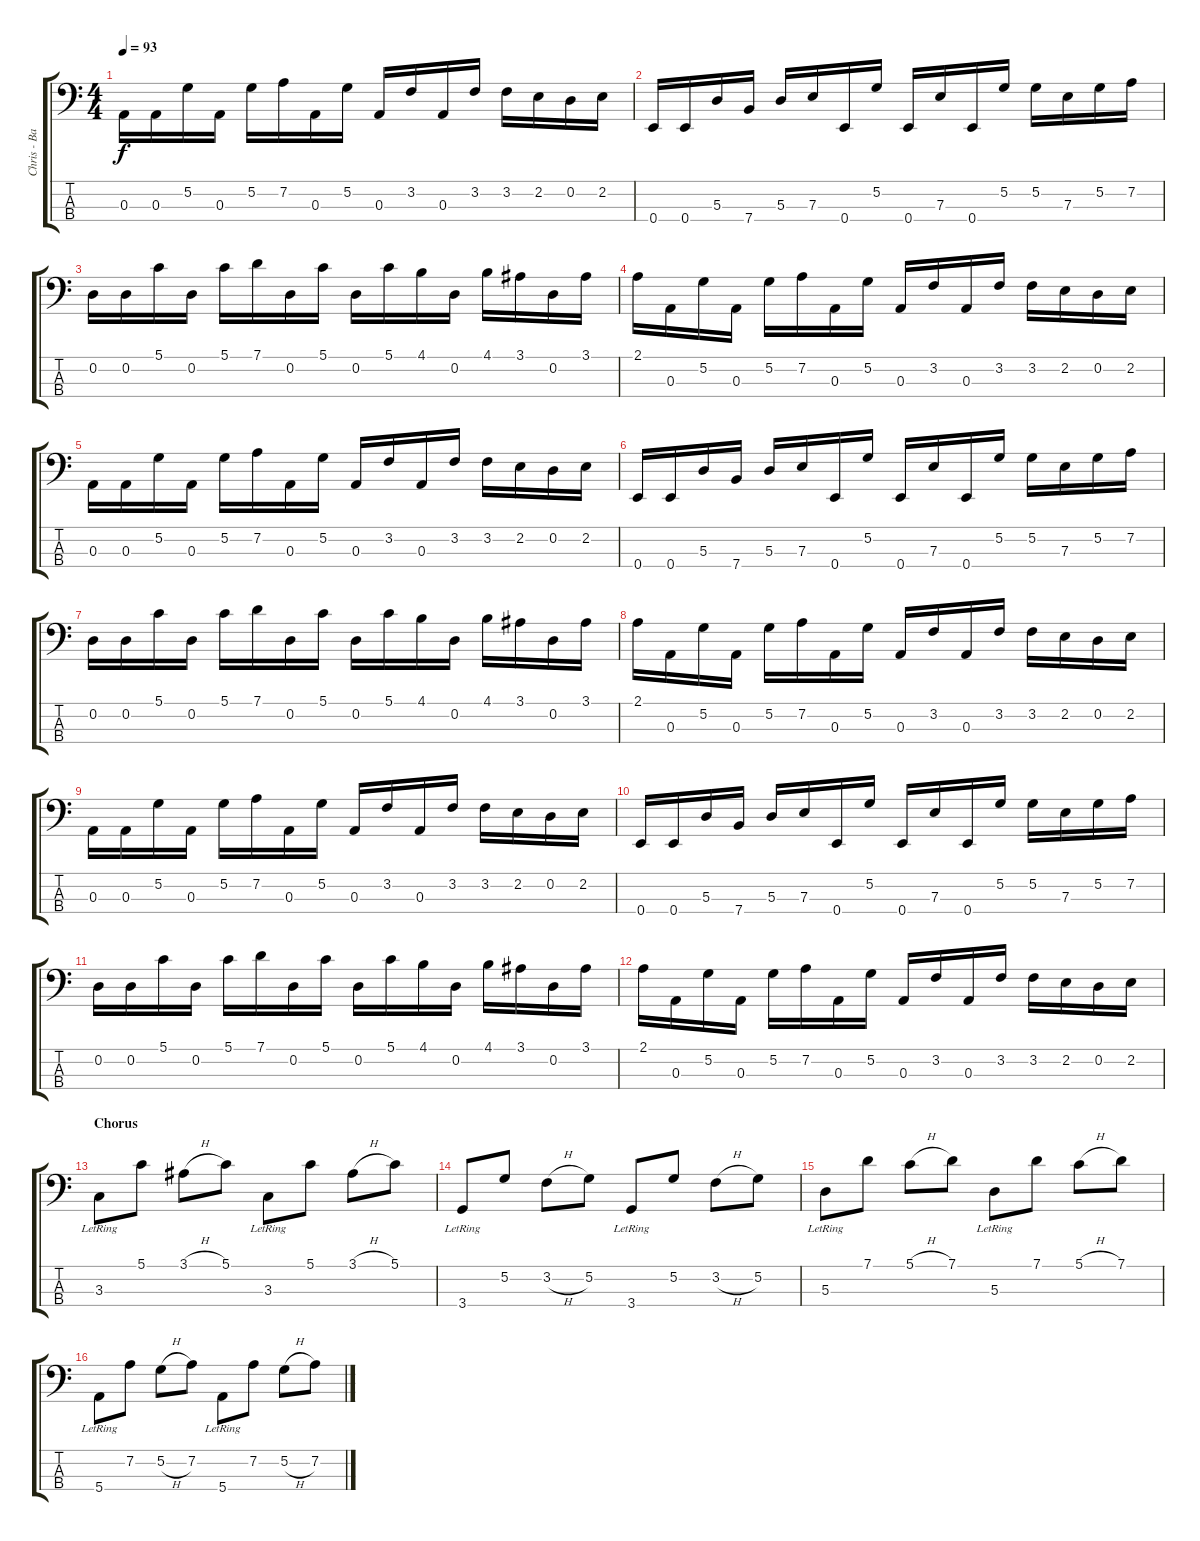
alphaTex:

\track ("Chris - Bass" "Chris - Ba") {instrument synthbass2}
\staff {score tabs}
\tuning (G2 D2 A1 E1) {hide}
\ts (4 4)
\tempo 93
\clef f4
\ks c
0.3.16{dy f} 0.3.16 5.2.16 0.3.16 5.2.16 7.2.16 0.3.16 5.2.16 0.3.16 3.2.16 0.3.16 3.2.16 3.2.16 2.2.16 0.2.16 2.2.16 |
0.4.16 0.4.16 5.3.16 7.4.16 5.3.16 7.3.16 0.4.16 5.2.16 0.4.16 7.3.16 0.4.16 5.2.16 5.2.16 7.3.16 5.2.16 7.2.16 |
0.2.16 0.2.16 5.1.16 0.2.16 5.1.16 7.1.16 0.2.16 5.1.16 0.2.16 5.1.16 4.1.16 0.2.16 4.1.16 3.1.16 0.2.16 3.1.16 |
2.1.16 0.3.16 5.2.16 0.3.16 5.2.16 7.2.16 0.3.16 5.2.16 0.3.16 3.2.16 0.3.16 3.2.16 3.2.16 2.2.16 0.2.16 2.2.16 |
0.3.16 0.3.16 5.2.16 0.3.16 5.2.16 7.2.16 0.3.16 5.2.16 0.3.16 3.2.16 0.3.16 3.2.16 3.2.16 2.2.16 0.2.16 2.2.16 |
0.4.16 0.4.16 5.3.16 7.4.16 5.3.16 7.3.16 0.4.16 5.2.16 0.4.16 7.3.16 0.4.16 5.2.16 5.2.16 7.3.16 5.2.16 7.2.16 |
0.2.16 0.2.16 5.1.16 0.2.16 5.1.16 7.1.16 0.2.16 5.1.16 0.2.16 5.1.16 4.1.16 0.2.16 4.1.16 3.1.16 0.2.16 3.1.16 |
2.1.16 0.3.16 5.2.16 0.3.16 5.2.16 7.2.16 0.3.16 5.2.16 0.3.16 3.2.16 0.3.16 3.2.16 3.2.16 2.2.16 0.2.16 2.2.16 |
0.3.16 0.3.16 5.2.16 0.3.16 5.2.16 7.2.16 0.3.16 5.2.16 0.3.16 3.2.16 0.3.16 3.2.16 3.2.16 2.2.16 0.2.16 2.2.16 |
0.4.16 0.4.16 5.3.16 7.4.16 5.3.16 7.3.16 0.4.16 5.2.16 0.4.16 7.3.16 0.4.16 5.2.16 5.2.16 7.3.16 5.2.16 7.2.16 |
0.2.16 0.2.16 5.1.16 0.2.16 5.1.16 7.1.16 0.2.16 5.1.16 0.2.16 5.1.16 4.1.16 0.2.16 4.1.16 3.1.16 0.2.16 3.1.16 |
2.1.16 0.3.16 5.2.16 0.3.16 5.2.16 7.2.16 0.3.16 5.2.16 0.3.16 3.2.16 0.3.16 3.2.16 3.2.16 2.2.16 0.2.16 2.2.16 |
\section ("" "Chorus")
3.3{lr}.8 5.1.8 3.1{h}.8 5.1.8 3.3{lr}.8 5.1.8 3.1{h}.8 5.1.8 |
3.4{lr}.8 5.2.8 3.2{h}.8 5.2.8 3.4{lr}.8 5.2.8 3.2{h}.8 5.2.8 |
5.3{lr}.8 7.1.8 5.1{h}.8 7.1.8 5.3{lr}.8 7.1.8 5.1{h}.8 7.1.8 |
5.4{lr}.8 7.2.8 5.2{h}.8 7.2.8 5.4{lr}.8 7.2.8 5.2{h}.8 7.2.8
